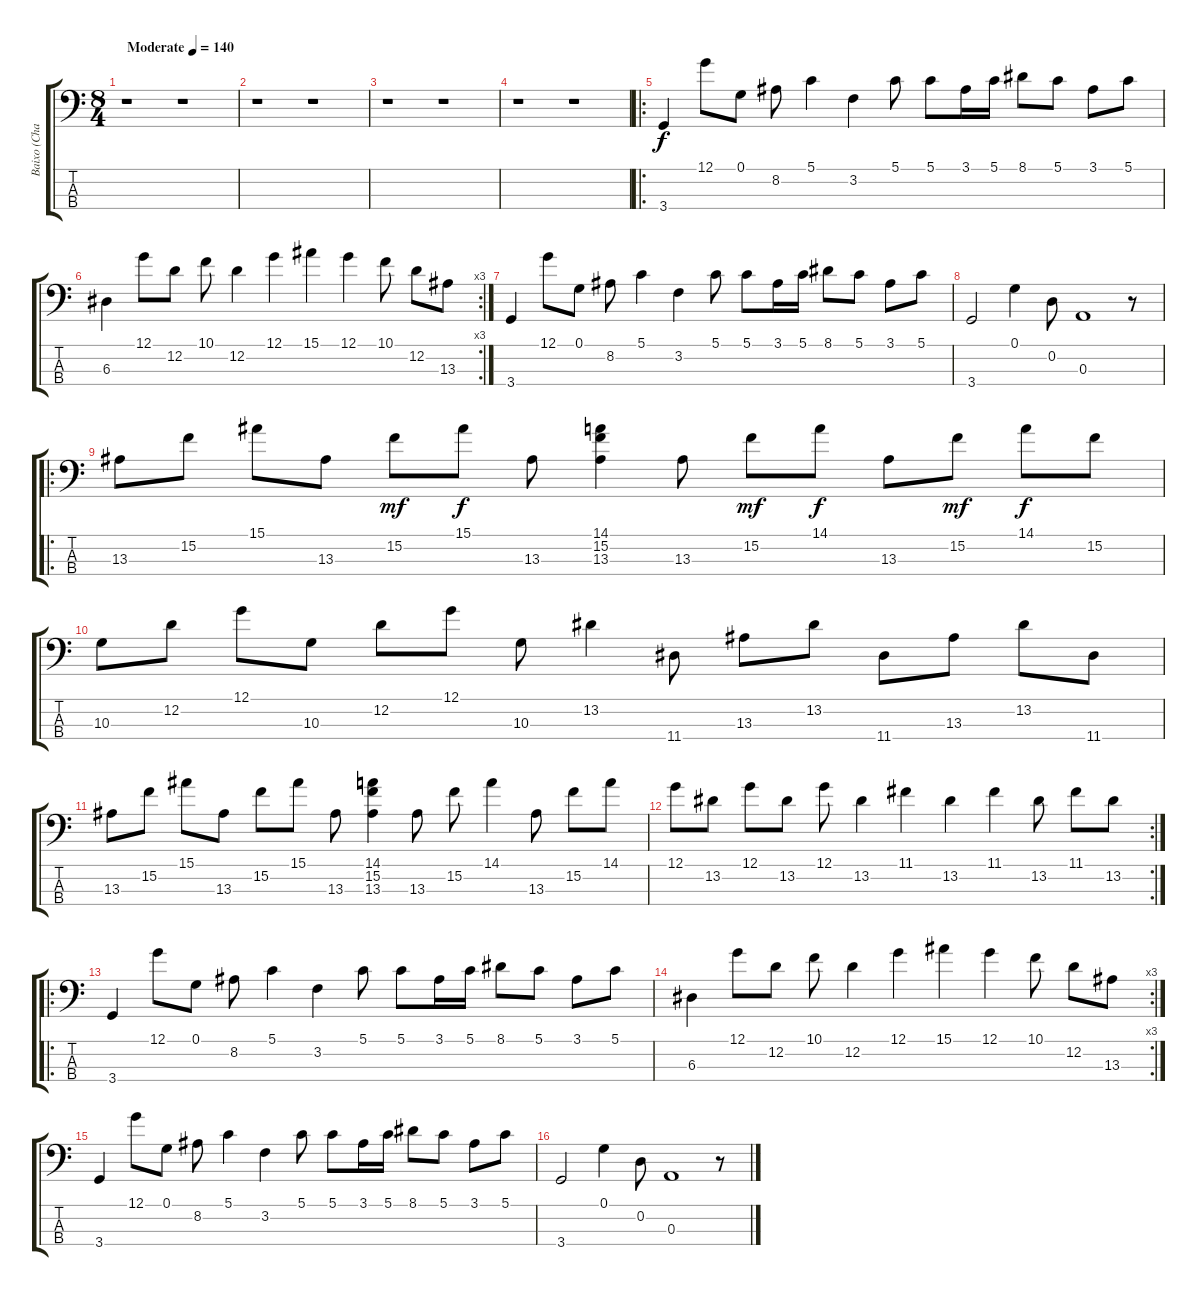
\track ("Baixo (Champignon)" "Baixo (Cha") {instrument slapbass2}
\staff {score tabs}
\tuning (G2 D2 A1 E1) {hide}
\ts (8 4)
\tempo (140 "Moderate")
\clef f4
\ks c
r.1{dy f instrument slapbass2} r.1 |
r.1 r.1 |
r.1 r.1 |
r.1 r.1 |
\ro
3.4.4 12.1.8 0.1.8 8.2.8 5.1.4 3.2.4 5.1.8 5.1.8 3.1.16 5.1.16 8.1.8 5.1.8 3.1.8 5.1.8 |
\rc 3
6.3.4 12.1.8 12.2.8 10.1.8 12.2.4 12.1.4 15.1.4 12.1.4 10.1.8 12.2.8 13.3.8 |
3.4.4 12.1.8 0.1.8 8.2.8 5.1.4 3.2.4 5.1.8 5.1.8 3.1.16 5.1.16 8.1.8 5.1.8 3.1.8 5.1.8 |
3.4.2 0.1.4 0.2.8 0.3.1 r.8 |
\ro
13.3.8 15.2.8 15.1.8 13.3.8 15.2.8{dy mf} 15.1.8{dy f} 13.3.8 (14.1 15.2 13.3).4 13.3.8 15.2.8{dy mf} 14.1.8{dy f} 13.3.8 15.2.8{dy mf} 14.1.8{dy f} 15.2.8 |
10.3.8 12.2.8 12.1.8 10.3.8 12.2.8 12.1.8 10.3.8 13.2.4 11.4.8 13.3.8 13.2.8 11.4.8 13.3.8 13.2.8 11.4.8 |
13.3.8 15.2.8 15.1.8 13.3.8 15.2.8 15.1.8 13.3.8 (14.1 15.2 13.3).4 13.3.8 15.2.8 14.1.4 13.3.8 15.2.8 14.1.8 |
\rc 2
12.1.8 13.2.8 12.1.8 13.2.8 12.1.8 13.2.4 11.1.4 13.2.4 11.1.4 13.2.8 11.1.8 13.2.8 |
\ro
3.4.4 12.1.8 0.1.8 8.2.8 5.1.4 3.2.4 5.1.8 5.1.8 3.1.16 5.1.16 8.1.8 5.1.8 3.1.8 5.1.8 |
\rc 3
6.3.4 12.1.8 12.2.8 10.1.8 12.2.4 12.1.4 15.1.4 12.1.4 10.1.8 12.2.8 13.3.8 |
3.4.4 12.1.8 0.1.8 8.2.8 5.1.4 3.2.4 5.1.8 5.1.8 3.1.16 5.1.16 8.1.8 5.1.8 3.1.8 5.1.8 |
3.4.2 0.1.4 0.2.8 0.3.1 r.8
